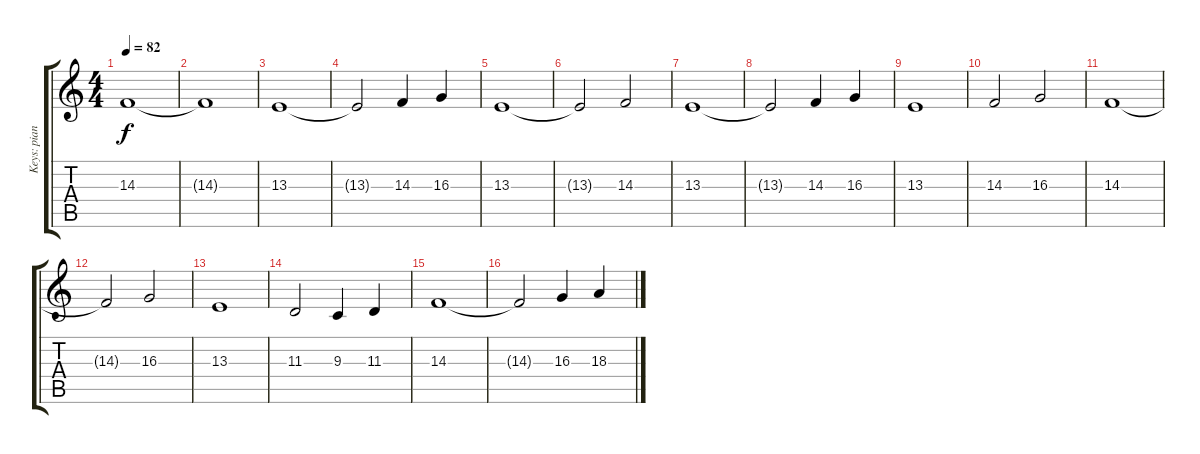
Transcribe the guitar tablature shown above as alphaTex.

\track ("Keys: piano" "Keys: pian") {instrument acousticgrandpiano}
\staff {score tabs}
\tuning (C4 G3 Eb3 Bb2 F2 C2) {hide}
\ts (4 4)
\tempo 82
\clef g2
\ks c
14.3.1{dy f} |
14.3{t}.1 |
13.3.1 |
13.3{t}.2 14.3.4 16.3.4 |
13.3.1 |
13.3{t}.2 14.3.2 |
13.3.1 |
13.3{t}.2 14.3.4 16.3.4 |
13.3.1 |
14.3.2 16.3.2 |
14.3.1 |
14.3{t}.2 16.3.2 |
13.3.1 |
11.3.2 9.3.4 11.3.4 |
14.3.1 |
14.3{t}.2 16.3.4 18.3.4
